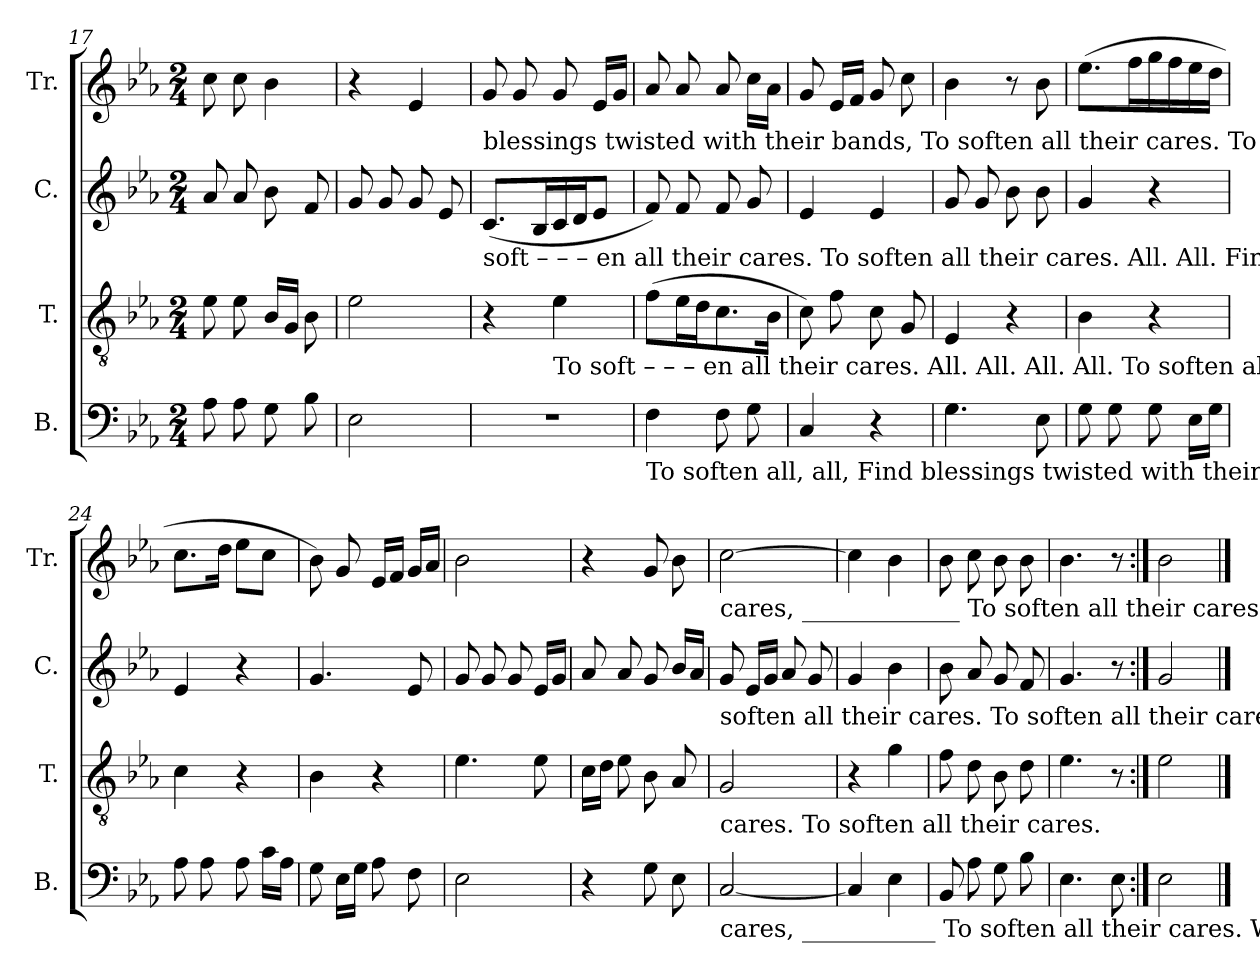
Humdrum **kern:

**kern	**kern	**kern	**kern
*part4	*part3	*part2	*part1
*staff4	*staff3	*staff2	*staff1
*I"B.	*I"T.	*I"C.	*I"Tr.
*I'B.	*I'T.	*I'C.	*I'Tr.
*clefF4	*clefGv2	*clefG2	*clefG2
*k[b-e-a-]	*k[b-e-a-]	*k[b-e-a-]	*k[b-e-a-]
*M2/4	*M2/4	*M2/4	*M2/4
=17	=17	=17	=17
8A-!\	8e-!\	8a-!/	8cc!\
8A-!\	8e-!\	8a-!/	8cc!\
8G!\	16B-!/LL	8b-!\	4b-!\
.	16G!/JJ	.	.
8B-!\	8B-!\	8f!/	.
=18	=18	=18	=18
2E-!\	2e-!\	8g!/	4r
.	.	8g!/	.
.	.	8g!/	4e-!/
.	.	8e-!/	.
!!LO:PB:g=z
=19	=19	=19	=19
!	!	!	!LO:TX:b:t=blessings   twisted with their bands,  To soften  all  their cares.        To  soft    –      –       –       –       –        en   all  their cares.                              all  their
!	!	!LO:TX:b:t=soft      –       –       –     en   all  their  cares.    To       soften all their cares.                  All.                 All.            Find blessings twisted with their bands, To	!
2r	4r	(<8.c!/L	8g!/
.	.	.	8g!/
.	.	16B-!/L	.
!	!LO:TX:b:t=To             soft  –       –       –     en   all  their  cares.           All.                    All.                  All.                    All.           To      soften   all    their	!	!
.	4e-!\	16c!/	8g!/
.	.	16d!/J	.
.	.	8e-!/J	16e-!/LL
.	.	.	16g!/JJ
=20	=20	=20	=20
!LO:TX:b:t=To         soften       all,                    all,         Find blessings twisted with their bands, To soften all their cares.                            All  their	!	!	!
4F!\	(>8f!\L	8f!/)	8a-!/
.	16e-!\L	8f!/	8a-!/
.	16d!\J	.	.
8F!\	8.c!\	8f!/	8a-!/
8G!\	.	8g!/	16cc!\LL
.	16B-!\Jk	.	16a-!\JJ
=21	=21	=21	=21
4C!/	8c!\)	4e-!/	8g!/
.	8f!\	.	16e-!/LL
.	.	.	16f!/JJ
4r	8c!\	4e-!/	8g!/
.	8G!/	.	8cc!\
=22	=22	=22	=22
4.G!\	4E-!/	8g!/	4b-!\
.	.	8g!/	.
.	4r	8b-!\	8r
8E-!\	.	8b-!\	8b-!\
=23	=23	=23	=23
8G!\	4B-!\	4g!/	(>8.ee-!\L
8G!\	.	.	.
.	.	.	16ff!\L
8G!\	4r	4r	16gg!\
.	.	.	16ff!\
16E-!\LL	.	.	16ee-!\
16G!\JJ	.	.	16dd!\JJ
=24	=24	=24	=24
8A-!\	4c!\	4e-!/	8.cc!\L
8A-!\	.	.	.
.	.	.	16dd!\Jk
8A-!\	4r	4r	8ee-!\L
16c!\LL	.	.	8cc!\J
16A-!\JJ	.	.	.
=25	=25	=25	=25
8G!\	4B-!\	4.g!/	8b-!\)
16E-!\LL	.	.	8g!/
16G!\JJ	.	.	.
8A-!\	4r	.	16e-!/LL
.	.	.	16f!/JJ
8F!\	.	8e-!/	16g!/LL
.	.	.	16a-!/JJ
=26	=26	=26	=26
2E-!\	4.e-!\	8g!/	2b-!\
.	.	8g!/	.
.	.	8g!/	.
.	8e-!\	16e-!/LL	.
.	.	16g!/JJ	.
=27	=27	=27	=27
4r	16c!\LL	8a-!/	4r
.	16d!\JJ	.	.
.	8e-!\	8a-!/	.
8G!\	8B-!\	8g!/	8g!/
8E-!\	8A-!/	16b-!/LL	8b-!\
.	.	16a-!/JJ	.
!!LO:LB:g=z
=28	=28	=28	=28
!	!	!	!LO:TX:b:t=cares, _____________ To   soften  all  their  cares.
!	!	!LO:TX:b:t=soften all  their  cares.  To  soften  all  their  cares.	!
!	!LO:TX:b:t=cares.                        To   soften  all   their  cares.	!	!
!LO:TX:b:t=cares, ___________    To   soften all their cares.  With	!	!	!
[2C!/	2G!/	8g!/	[2cc!\
.	.	16e-!/LL	.
.	.	16g!/JJ	.
.	.	8a-!/	.
.	.	8g!/	.
=29	=29	=29	=29
4C!/]	4r	4g!/	4cc!\]
4E-!\	4g!\	4b-!\	4b-!\
=30	=30	=30	=30
8BB-!/	8f!\	8b-!\	8b-!\
8A-!\	8d!\	8a-!/	8cc!\
8G!\	8B-!\	8g!/	8b-!\
8B-!\	8d!\	8f!/	8b-!\
=31	=31	=31	=31
4.E-!\	4.e-!\	4.g!/	4.b-!\
8E-!\	8r	8r	8r
=32:|!	=32:|!	=32:|!	=32:|!
2E-!\	2e-!\	2g!/	2b-!\
==	==	==	==
*-	*-	*-	*-
